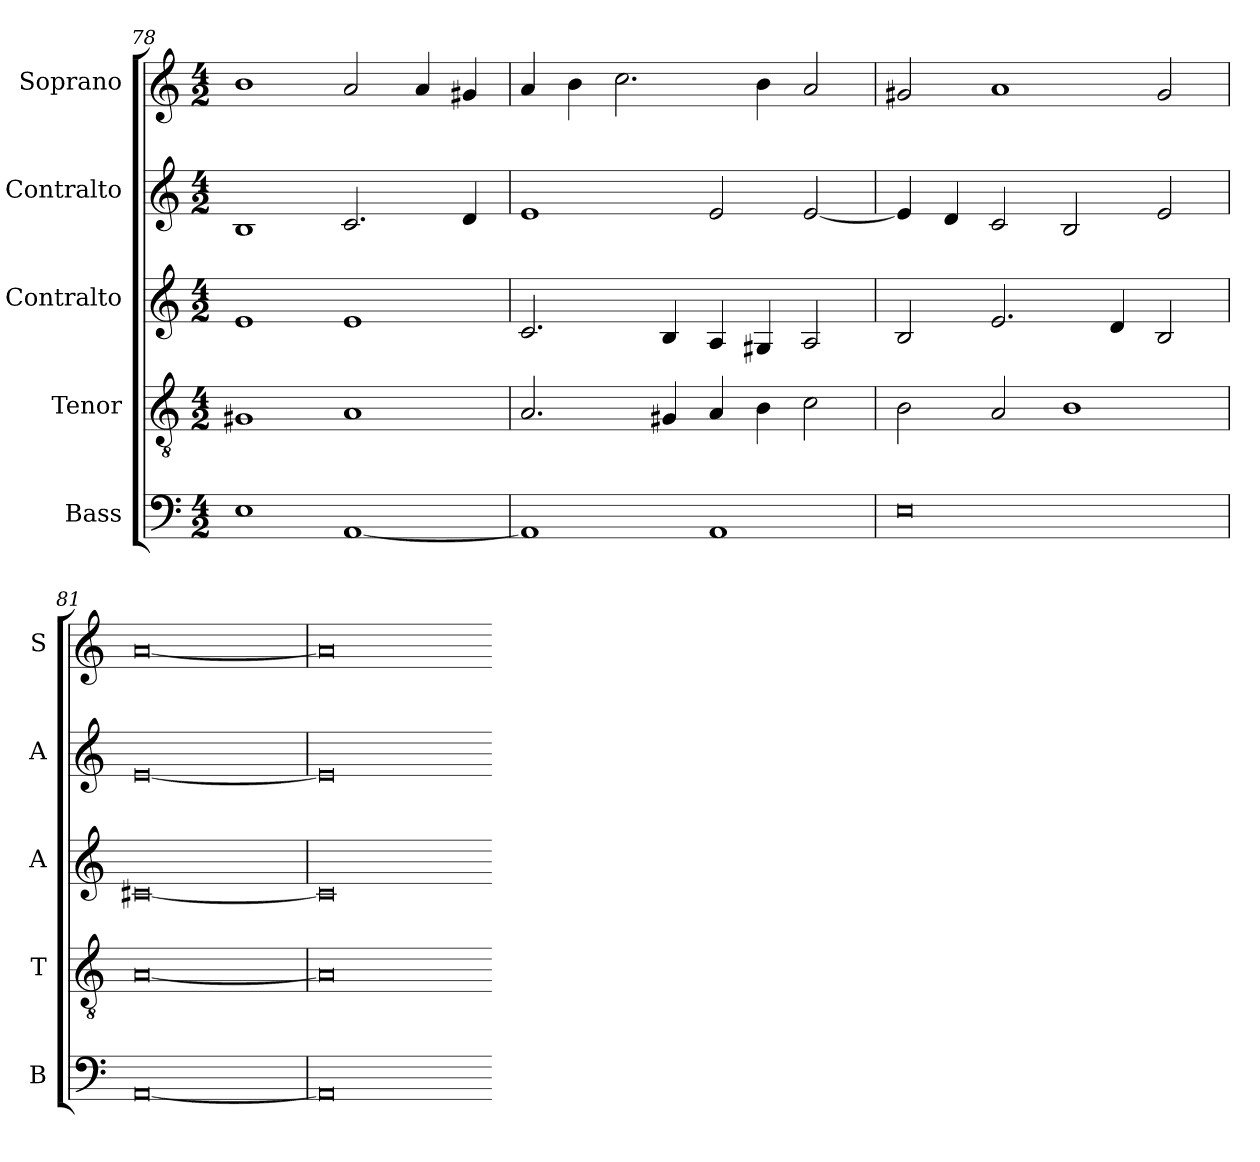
**kern	**kern	**kern	**kern	**kern
*part5	*part4	*part3	*part2	*part1
*staff5	*staff4	*staff3	*staff2	*staff1
*I"Bass	*I"Tenor	*I"Contralto	*I"Contralto	*I"Soprano
*I'B	*I'T	*I'A	*I'A	*I'S
*clefF4	*clefGv2	*clefG2	*clefG2	*clefG2
*k[]	*k[]	*k[]	*k[]	*k[]
*E:phr	*E:phr	*E:phr	*E:phr	*E:phr
*M4/2	*M4/2	*M4/2	*M4/2	*M4/2
=78	=78	=78	=78	=78
1E	1G#X	1e	1B	1b
[1AA	1A	1e	2.c	2a
.	.	.	.	4a
.	.	.	4d	4g#X
=79	=79	=79	=79	=79
1AA]	2.A	2.c	1e	4a
.	.	.	.	4b
.	.	.	.	2.cc
.	4G#X	4B	.	.
1AA	4A	4A	2e	.
.	4B	4G#X	.	4b
.	2c	2A	[2e	2a
=80	=80	=80	=80	=80
0E	2B	2B	4e]	2g#X
.	.	.	4d	.
.	2A	2.e	2c	1a
.	1B	.	2B	.
.	.	4d	.	.
.	.	2B	2e	2g#
=81	=81	=81	=81	=81
[0AA	[0A	[0c#X	[0e	[0a
=82	=82	=82	=82	=82
0AA]	0A]	0c#]	0e]	0a]
=-	=-	=-	=-	=-
*-	*-	*-	*-	*-
